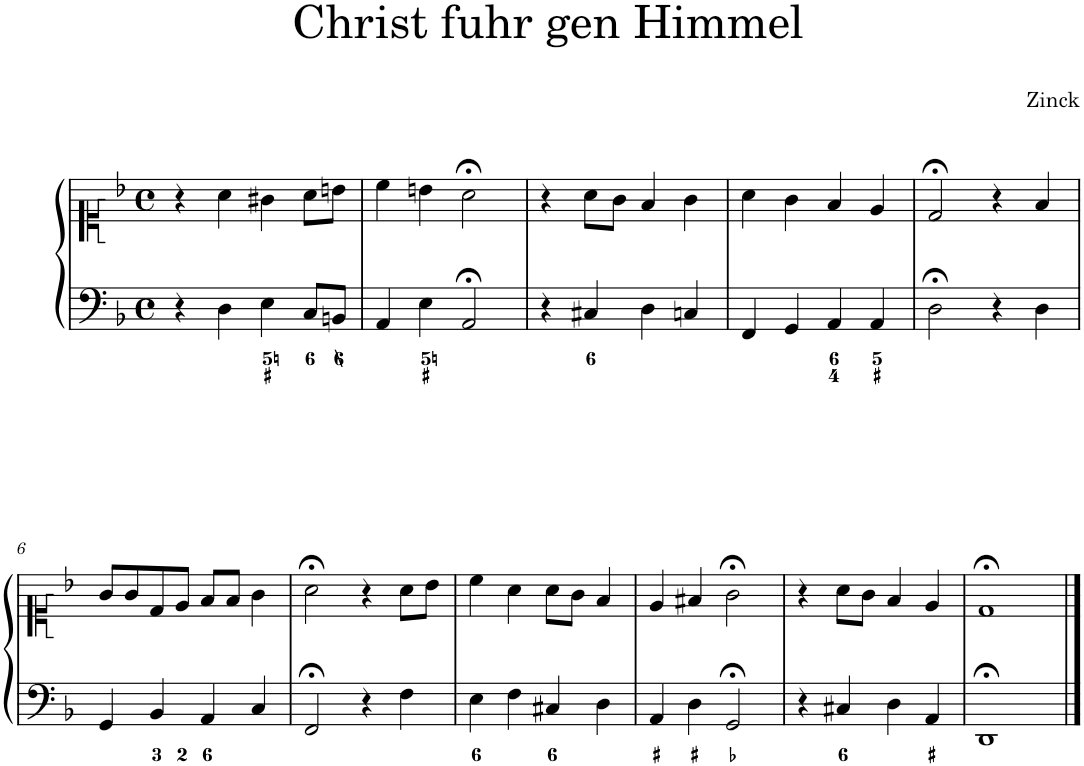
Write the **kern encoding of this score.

**kern	**kern
*part1	*part1
*staff2	*staff1
*I"Piano	*
*I'Pno.	*
*clefF4	*clefC1
*k[b-]	*k[b-]
*M4/4	*M4/4
*met(c)	*met(c)
=1	=1
4r	4r
4D\	4a\
4E\	4g#X\
8C/L	8a\L
8BBn/J	8bn\J
=2	=2
4AA/	4cc\
4E\	4bn\
2AA;</	2a;<\
=3	=3
4r	4r
4C#X/	8a\L
.	8g\J
4D\	4f/
4Cn/	4g\
=4	=4
4FF/	4a\
4GG/	4g\
4AA/	4f/
4AA/	4e/
=5	=5
2D;<\	2d;</
4r	4r
4D\	4f/
!!LO:LB:g=z
=6	=6
4GG/	8g/L
.	8g/
4BB-/	8d/
.	8e/J
4AA/	8f/L
.	8f/J
4C/	4g\
=7	=7
2FF;</	2a;<\
4r	4r
4F\	8a\L
.	8b-\J
=8	=8
4E\	4cc\
4F\	4a\
4C#X/	8a\L
.	8g\J
4D\	4f/
=9	=9
4AA/	4e/
4D\	4f#X/
2GG;</	2g;<\
=10	=10
4r	4r
4C#X/	8a\L
.	8g\J
4D\	4f/
4AA/	4e/
=11	=11
1DD;<	1d;<
==	==
*-	*-
